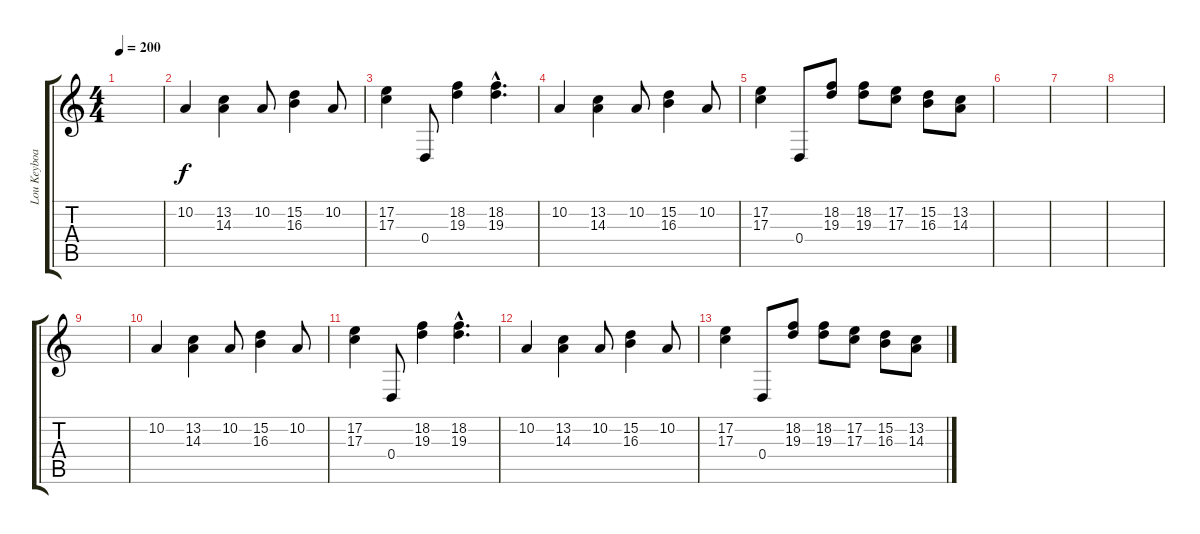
\track ("Lou Keyboard" "Lou Keyboa") {instrument rockorgan}
\staff {score tabs}
\tuning (E4 B3 G3 D3 A2 E2) {hide}
\ts (4 4)
\tempo 200
\clef g2
\ks c
|
10.2.4{volume 8 instrument rockorgan} (13.2 14.3).4 10.2.8 (15.2 16.3).4 10.2.8 |
(17.2 17.3).4 0.4.8 (18.2 19.3).4 (18.2{hac} 19.3{hac}).4{d} |
10.2.4{volume 8 instrument rockorgan} (13.2 14.3).4 10.2.8 (15.2 16.3).4 10.2.8 |
(17.2 17.3).4 0.4.8 (18.2 19.3).8 (18.2 19.3).8 (17.2 17.3).8 (15.2 16.3).8 (13.2 14.3).8 |
|
|
|
|
10.2.4{volume 8 instrument rockorgan} (13.2 14.3).4 10.2.8 (15.2 16.3).4 10.2.8 |
(17.2 17.3).4 0.4.8 (18.2 19.3).4 (18.2{hac} 19.3{hac}).4{d} |
10.2.4{volume 8 instrument rockorgan} (13.2 14.3).4 10.2.8 (15.2 16.3).4 10.2.8 |
(17.2 17.3).4 0.4.8 (18.2 19.3).8 (18.2 19.3).8 (17.2 17.3).8 (15.2 16.3).8 (13.2 14.3).8
